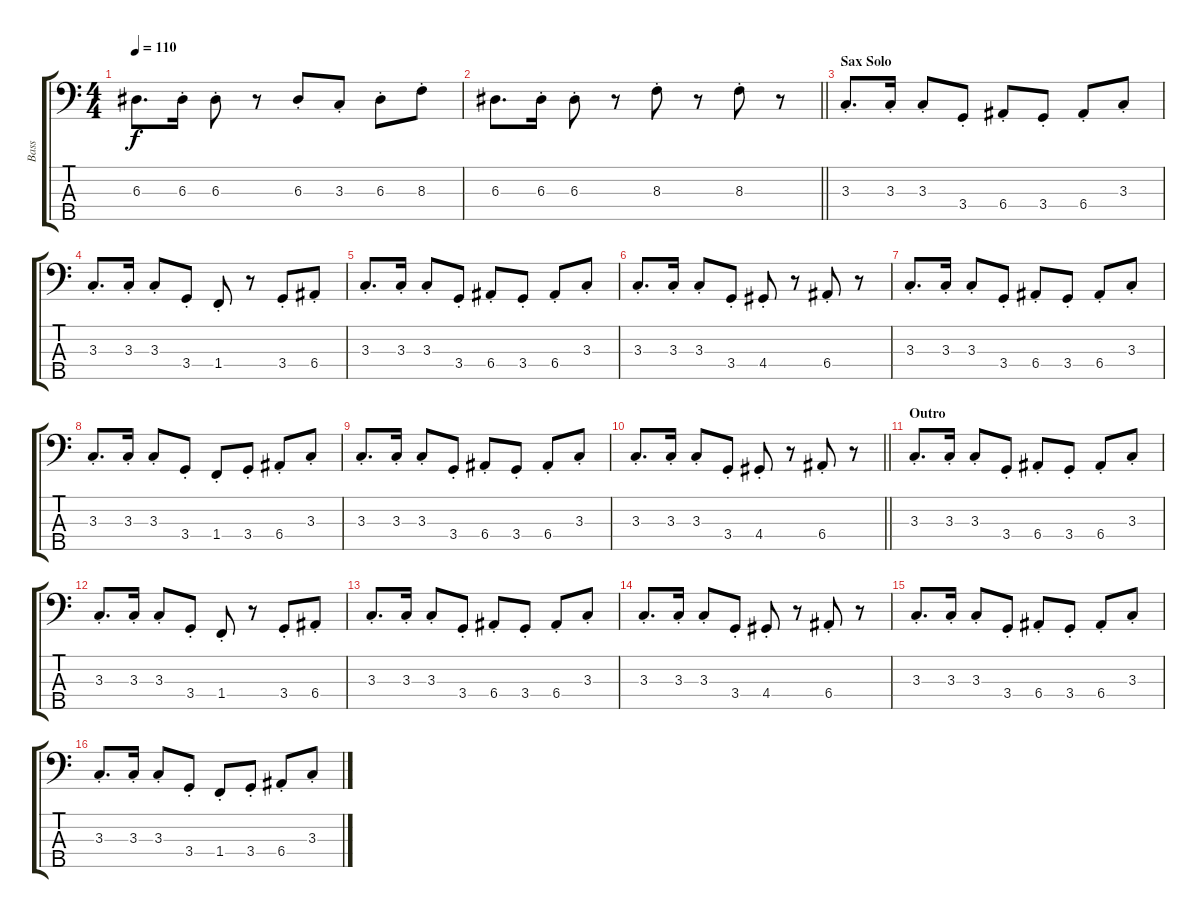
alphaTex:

\track ("Bass" "Bass") {instrument electricbassfinger}
\staff {score tabs}
\tuning (G2 D2 A1 E1 B0) {hide}
\ts (4 4)
\tempo 110
\clef f4
\ks c
6.3.8{d dy f} 6.3{st}.16 6.3{st}.8 r.8 6.3{st}.8 3.3{st}.8 6.3{st}.8 8.3{st}.8 |
\barLineRight lightlight
6.3.8{d} 6.3{st}.16 6.3{st}.8 r.8 8.3{st}.8 r.8 8.3{st}.8 r.8 |
\section ("" "Sax Solo")
3.3{st}.8{d} 3.3{st}.16 3.3{st}.8 3.4{st}.8 6.4{st}.8 3.4{st}.8 6.4{st}.8 3.3{st}.8 |
3.3{st}.8{d} 3.3{st}.16 3.3{st}.8 3.4{st}.8 1.4{st}.8 r.8 3.4{st}.8 6.4{st}.8 |
3.3{st}.8{d} 3.3{st}.16 3.3{st}.8 3.4{st}.8 6.4{st}.8 3.4{st}.8 6.4{st}.8 3.3{st}.8 |
3.3{st}.8{d} 3.3{st}.16 3.3{st}.8 3.4{st}.8 4.4{st}.8 r.8 6.4{st}.8 r.8 |
3.3{st}.8{d} 3.3{st}.16 3.3{st}.8 3.4{st}.8 6.4{st}.8 3.4{st}.8 6.4{st}.8 3.3{st}.8 |
3.3{st}.8{d} 3.3{st}.16 3.3{st}.8 3.4{st}.8 1.4{st}.8 3.4{st}.8 6.4{st}.8 3.3{st}.8 |
3.3{st}.8{d} 3.3{st}.16 3.3{st}.8 3.4{st}.8 6.4{st}.8 3.4{st}.8 6.4{st}.8 3.3{st}.8 |
\barLineRight lightlight
3.3{st}.8{d} 3.3{st}.16 3.3{st}.8 3.4{st}.8 4.4{st}.8 r.8 6.4{st}.8 r.8 |
\section ("" "Outro")
3.3{st}.8{d} 3.3{st}.16 3.3{st}.8 3.4{st}.8 6.4{st}.8 3.4{st}.8 6.4{st}.8 3.3{st}.8 |
3.3{st}.8{d} 3.3{st}.16 3.3{st}.8 3.4{st}.8 1.4{st}.8 r.8 3.4{st}.8 6.4{st}.8 |
3.3{st}.8{d} 3.3{st}.16 3.3{st}.8 3.4{st}.8 6.4{st}.8 3.4{st}.8 6.4{st}.8 3.3{st}.8 |
3.3{st}.8{d} 3.3{st}.16 3.3{st}.8 3.4{st}.8 4.4{st}.8 r.8 6.4{st}.8 r.8 |
3.3{st}.8{d} 3.3{st}.16 3.3{st}.8 3.4{st}.8 6.4{st}.8 3.4{st}.8 6.4{st}.8 3.3{st}.8 |
3.3{st}.8{d} 3.3{st}.16 3.3{st}.8 3.4{st}.8 1.4{st}.8 3.4{st}.8 6.4{st}.8 3.3{st}.8
